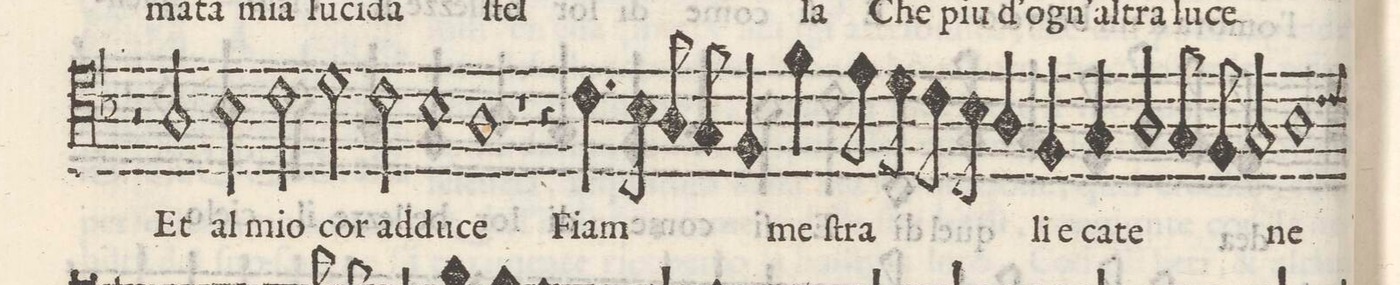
**kern	**text
*I"TENORE	*
*clefC4	*
*k[b-]	*
*met(C)	*
*M2/1	*
=14-	=14-
2r	.
2A/	Et
2B-\	al
2c\	mio
=15-	=15-
2d\	cor
2c\	ad-
1B-	-du-
=16-	=16-
1A	-ce
1r	.
=17-	=17-
4r	.
4.c\	Fiam-
8B-\	.
8A/	.
8G/	.
4F/	.
4f\	-me
8e\	ſtra-
8d\	.
8c\	.
8B-\	.
=18-	=18-
4A/	.
4F/	li e
4G/	ca-
2A/	-te-
8G/	.
8F/	.
2G/	.
=19-	=19-
1A	-ne
*custos:c	*
*-	*-
